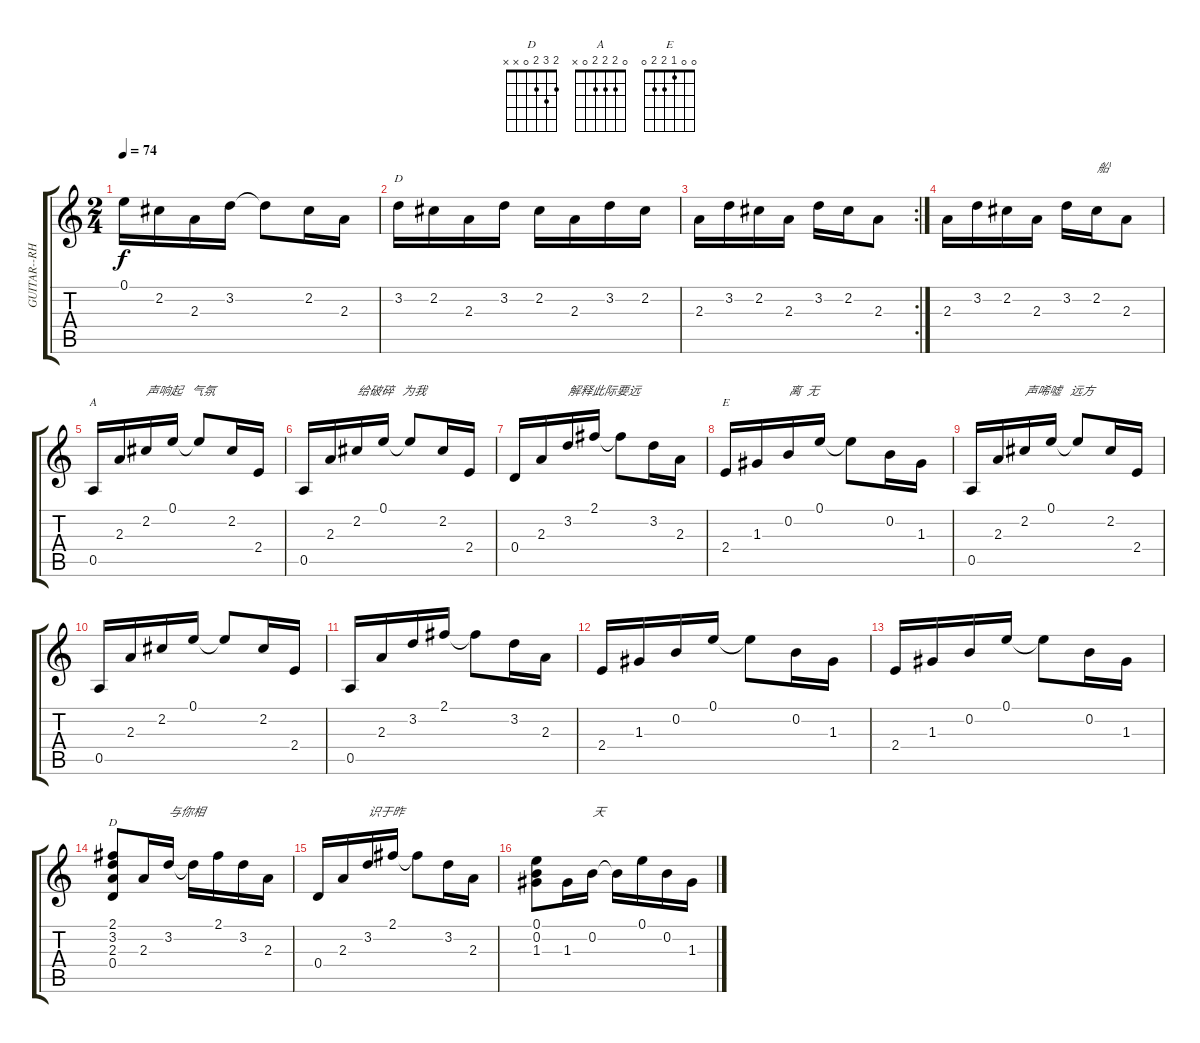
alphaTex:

\track ("GUITAR--RHYTHM" "GUITAR--RH") {instrument acousticguitarsteel}
\staff {score tabs}
\tuning (E4 B3 G3 D3 A2 E2) {hide}
\chord ("D" 2 3 2 0 0 x)
\chord ("A" 0 2 2 2 0 x)
\chord ("E" 0 0 1 2 2 0)
\chord ("D" 2 3 2 0 x x)
\ts (2 4)
\tempo 74
\clef g2
\ks c
0.1.16{dy f} 2.2.16 2.3.16 3.2.16 3.2{t}.8 2.2.16 2.3.16 |
3.2.16{ch "D"} 2.2.16 2.3.16 3.2.16 2.2.16 2.3.16 3.2.16 2.2.16 |
\rc 2
2.3.16 3.2.16 2.2.16 2.3.16 3.2.16 2.2.16 2.3.8 |
2.3.16 3.2.16 2.2.16 2.3.16 3.2.16 2.2.16{txt "船"} 2.3.8 |
0.5.16{ch "A"} 2.3.16 2.2.16{txt "声响起   气氛"} 0.1.16 0.1{t}.8 2.2.16 2.4.16 |
0.5.16 2.3.16 2.2.16{txt "给破碎   为我"} 0.1.16 0.1{t}.8 2.2.16 2.4.16 |
0.4.16 2.3.16 3.2.16{txt "解释此际要远"} 2.1.16 2.1{t}.8 3.2.16 2.3.16 |
2.4.16{ch "E"} 1.3.16 0.2.16{txt "离  无"} 0.1.16 0.1{t}.8 0.2.16 1.3.16 |
0.5.16 2.3.16 2.2.16{txt "声唏嘘   远方"} 0.1.16 0.1{t}.8 2.2.16 2.4.16 |
0.5.16 2.3.16 2.2.16 0.1.16 0.1{t}.8 2.2.16 2.4.16 |
0.5.16 2.3.16 3.2.16 2.1.16 2.1{t}.8 3.2.16 2.3.16 |
2.4.16 1.3.16 0.2.16 0.1.16 0.1{t}.8 0.2.16 1.3.16 |
2.4.16 1.3.16 0.2.16 0.1.16 0.1{t}.8 0.2.16 1.3.16 |
(2.1 3.2 2.3 0.4).8{ch "D"} 2.3.16 3.2.16{txt "与你相"} 3.2{t}.16 2.1.16 3.2.16 2.3.16 |
0.4.16 2.3.16 3.2.16{txt "识于昨"} 2.1.16 2.1{t}.8 3.2.16 2.3.16 |
(0.1 0.2 1.3).8 1.3.16 0.2.16{txt "天"} 0.2{t}.16 0.1.16 0.2.16 1.3.16
